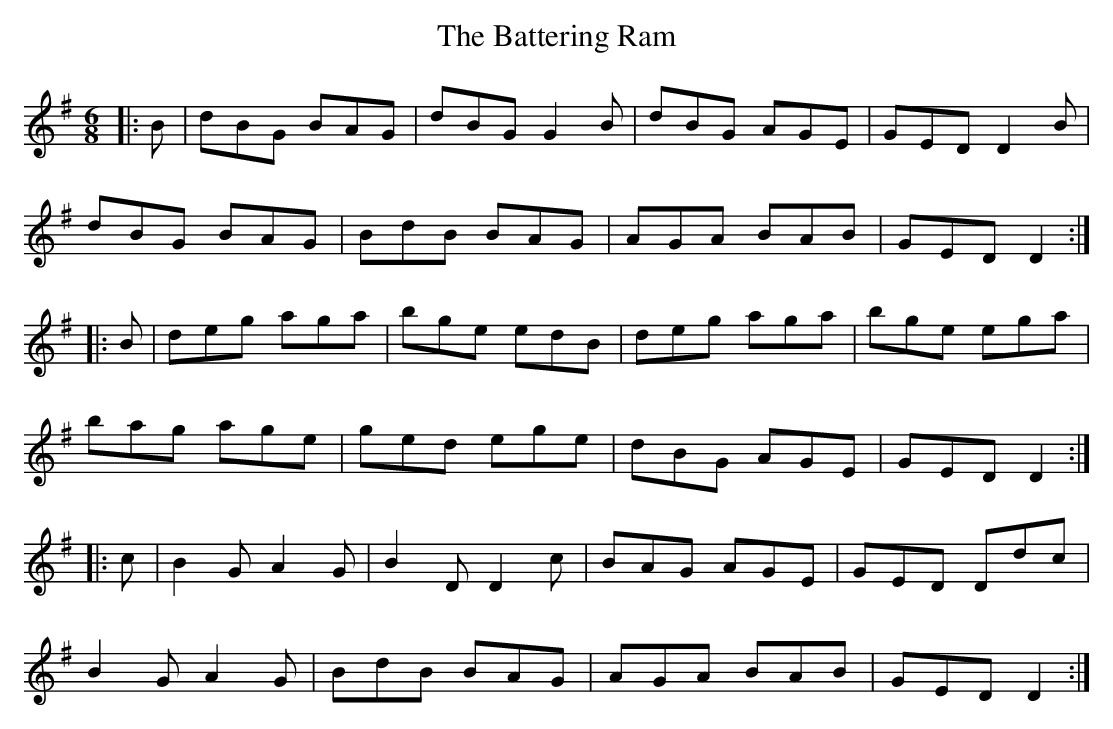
X:1
T: The Battering Ram
M: 6/8
L: 1/8
K: Gmaj
|:B|dBG BAG|dBG G2B|dBG AGE|GED D2B|
dBG BAG|BdB BAG|AGA BAB|GED D2:|
|:B|deg aga|bge edB|deg aga|bge ega|
bag age|ged ege|dBG AGE|GED D2:|
|:c|B2G A2G|B2D D2c|BAG AGE|GED Ddc|
B2G A2G|BdB BAG|AGA BAB|GED D2:|
